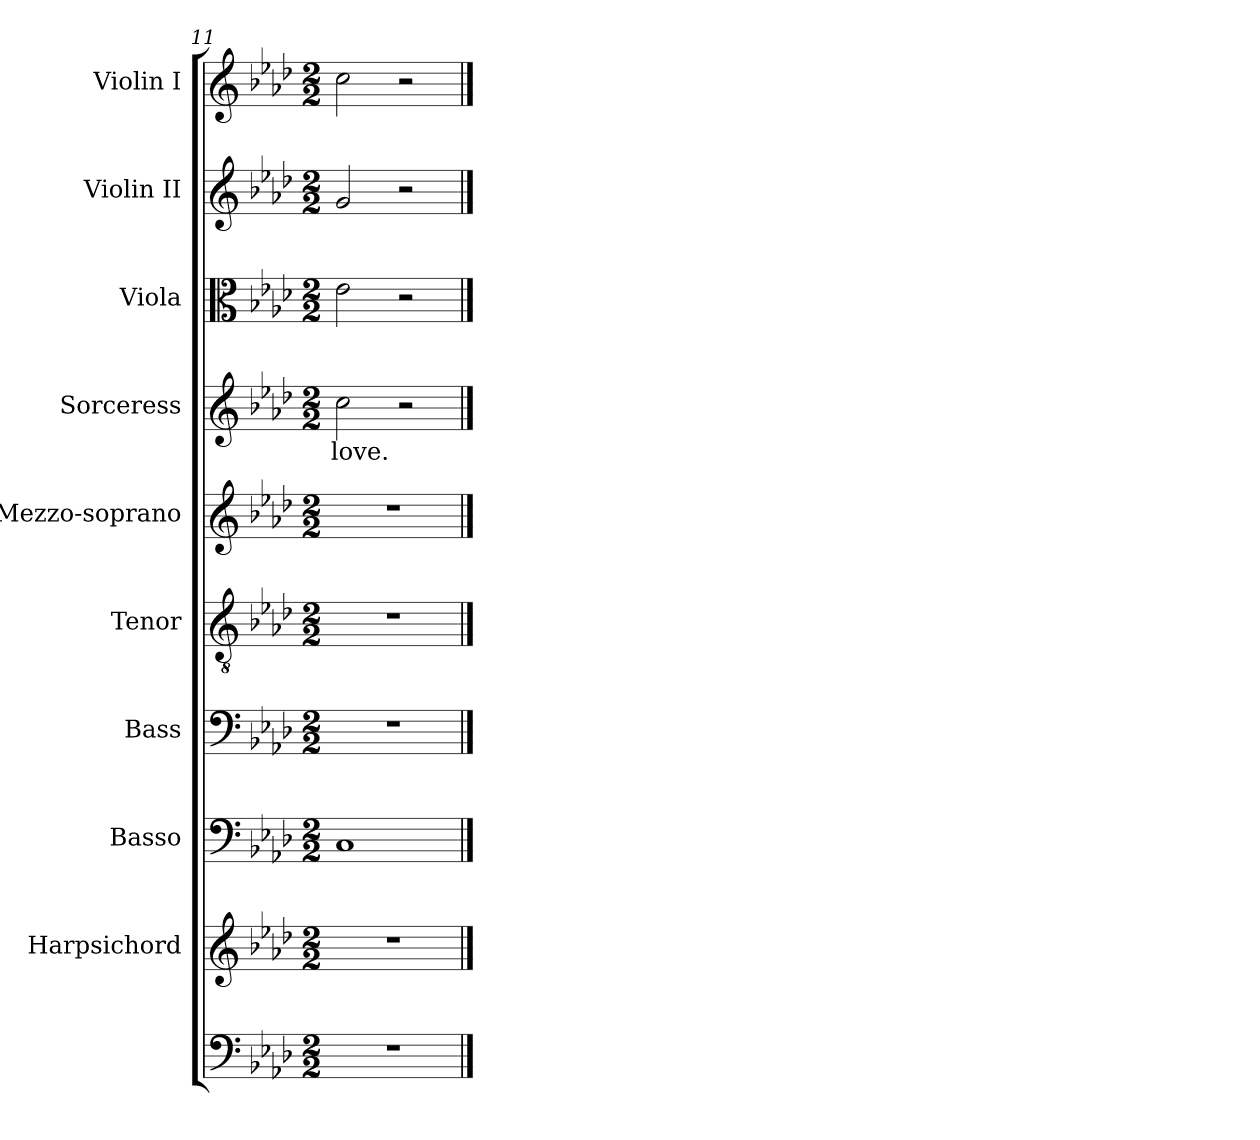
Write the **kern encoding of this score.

**kern	**kern	**kern	**kern	**kern	**kern	**kern	**text	**kern	**kern	**kern
*part10	*part9	*part8	*part7	*part6	*part5	*part4	*part4	*part3	*part2	*part1
*staff10	*staff9	*staff8	*staff7	*staff6	*staff5	*staff4	*staff4	*staff3	*staff2	*staff1
*	*I"Harpsichord	*I"Basso	*I"Bass	*I"Tenor	*I"Mezzo-soprano	*I"Sorceress	*	*I"Viola	*I"Violin II	*I"Violin I
*	*	*	*I'B.	*I'T.	*I'M-S.	*I'Sorceress	*	*I'Vla.	*I'Vln. II	*I'Vln. I
*clefF4	*clefG2	*clefF4	*clefF4	*clefGv2	*clefG2	*clefG2	*	*clefC3	*clefG2	*clefG2
*	*	*	*	*ITrd7c12	*	*	*	*	*	*
*k[b-e-a-d-]	*k[b-e-a-d-]	*k[b-e-a-d-]	*k[b-e-a-d-]	*k[b-e-a-d-]	*k[b-e-a-d-]	*k[b-e-a-d-]	*	*k[b-e-a-d-]	*k[b-e-a-d-]	*k[b-e-a-d-]
*f:	*f:	*f:	*f:	*f:	*f:	*f:	*	*f:	*f:	*f:
*M2/2	*M2/2	*M2/2	*M2/2	*M2/2	*M2/2	*M2/2	*	*M2/2	*M2/2	*M2/2
=11	=11	=11	=11	=11	=11	=11	=11	=11	=11	=11
!	!	!	!	!	!	!	!LO:LY:b:color=#000000	!	!	!
1r	1r	1Ci	1r	1r	1r	2cci\	love.	2e-i\	2gi/	2cci\
.	.	.	.	.	.	2r	.	2r	2r	2r
==	==	==	==	==	==	==	==	==	==	==
*-	*-	*-	*-	*-	*-	*-	*-	*-	*-	*-
